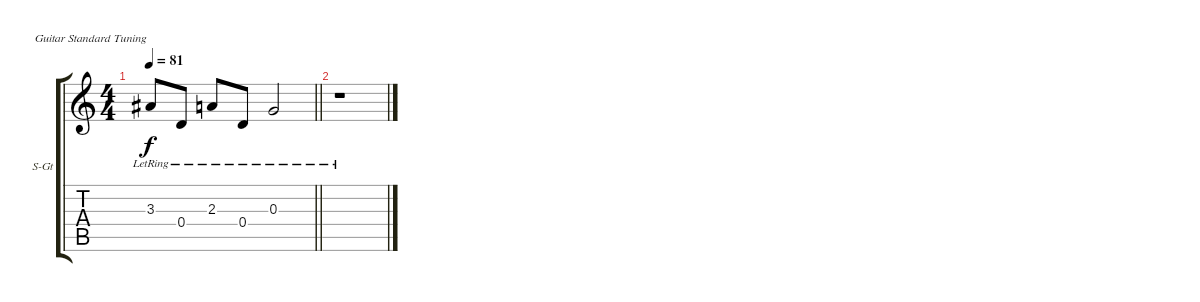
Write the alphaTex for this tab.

\bracketExtendMode groupsimilarinstruments
\firstSystemTrackNameOrientation horizontal
\otherSystemsTrackNameOrientation horizontal
\track ("Ãèòàðà" "S-Gt") {instrument acousticguitarsteel}
\staff {score tabs}
\tuning (E4 B3 G3 D3 A2 E2)
\ts (4 4)
\tempo 81
\clef g2
\barLineRight lightlight
\ks c
3.3{lr}.8{dy f} 0.4{lr}.8 2.3{lr}.8 0.4{lr}.8 0.3{lr}.2 |
r.1
